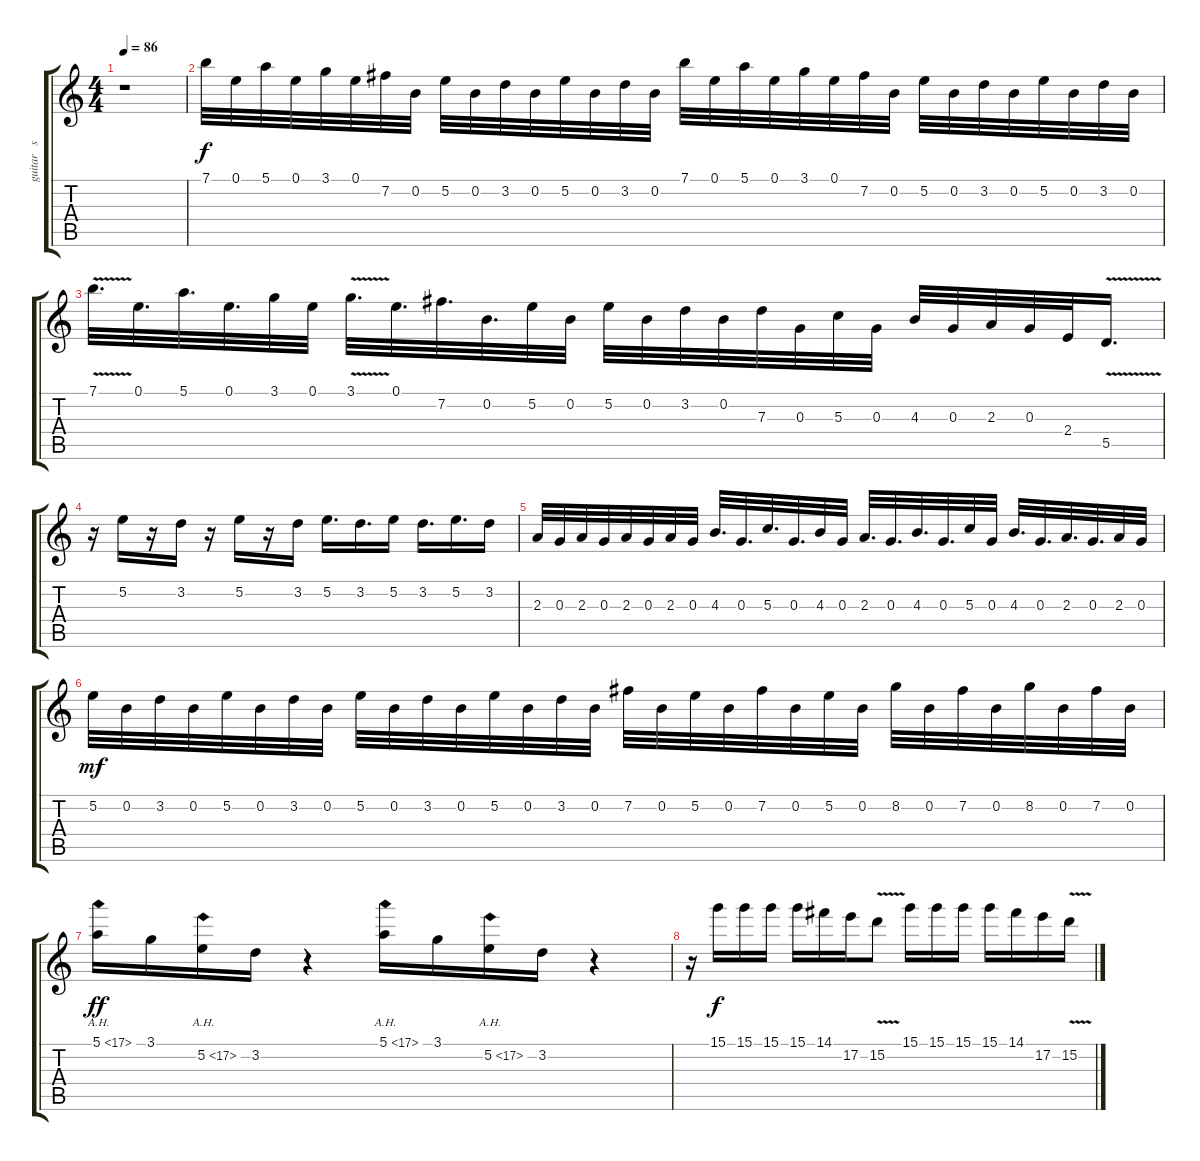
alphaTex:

\track ("guitar   solo   one" "guitar   s") {instrument overdrivenguitar}
\staff {score tabs}
\tuning (E4 B3 G3 D3 A2 E2) {hide}
\ts (4 4)
\tempo 86
\clef g2
\ks c
r.1{dy ff} |
7.1.32{dy f} 0.1.32 5.1.32 0.1.32 3.1.32 0.1.32 7.2.32 0.2.32 5.2.32 0.2.32 3.2.32 0.2.32 5.2.32 0.2.32 3.2.32 0.2.32 7.1.32 0.1.32 5.1.32 0.1.32 3.1.32 0.1.32 7.2.32 0.2.32 5.2.32 0.2.32 3.2.32 0.2.32 5.2.32 0.2.32 3.2.32 0.2.32 |
7.1{v}.32{d} 0.1.32{d} 5.1.32{d} 0.1.32{d} 3.1.32 0.1.32 3.1{v}.32{d} 0.1.32{d} 7.2.32{d} 0.2.32{d} 5.2.32 0.2.32 5.2.32 0.2.32 3.2.32 0.2.32 7.3.32 0.3.32 5.3.32 0.3.32 4.3.32 0.3.32 2.3.32 0.3.32 2.4.32 5.5{v}.16{d} |
r.16 5.2.16 r.16 3.2.16 r.16 5.2.16 r.16 3.2.16 5.2.16{d} 3.2.16{d} 5.2.16 3.2.16{d} 5.2.16{d} 3.2.16 |
2.3.32 0.3.32 2.3.32 0.3.32 2.3.32 0.3.32 2.3.32 0.3.32 4.3.32{d} 0.3.32{d} 5.3.32{d} 0.3.32{d} 4.3.32 0.3.32 2.3.32{d} 0.3.32{d} 4.3.32{d} 0.3.32{d} 5.3.32 0.3.32 4.3.32{d} 0.3.32{d} 2.3.32{d} 0.3.32{d} 2.3.32 0.3.32 |
5.2.32{dy mf} 0.2.32 3.2.32 0.2.32 5.2.32 0.2.32 3.2.32 0.2.32 5.2.32 0.2.32 3.2.32 0.2.32 5.2.32 0.2.32 3.2.32 0.2.32 7.2.32 0.2.32 5.2.32 0.2.32 7.2.32 0.2.32 5.2.32 0.2.32 8.2.32 0.2.32 7.2.32 0.2.32 8.2.32 0.2.32 7.2.32 0.2.32 |
5.1{ah 12}.16{dy ff} 3.1.16 5.2{ah 12}.16 3.2.16 r.4 5.1{ah 12}.16 3.1.16 5.2{ah 12}.16 3.2.16 r.4 |
r.16 15.1.16{dy f} 15.1.16 15.1.16 15.1.16 14.1.16 17.2.16 15.2{v}.8 15.1.16 15.1.16 15.1.16 15.1.16 14.1.16 17.2.16 15.2{v}.16
